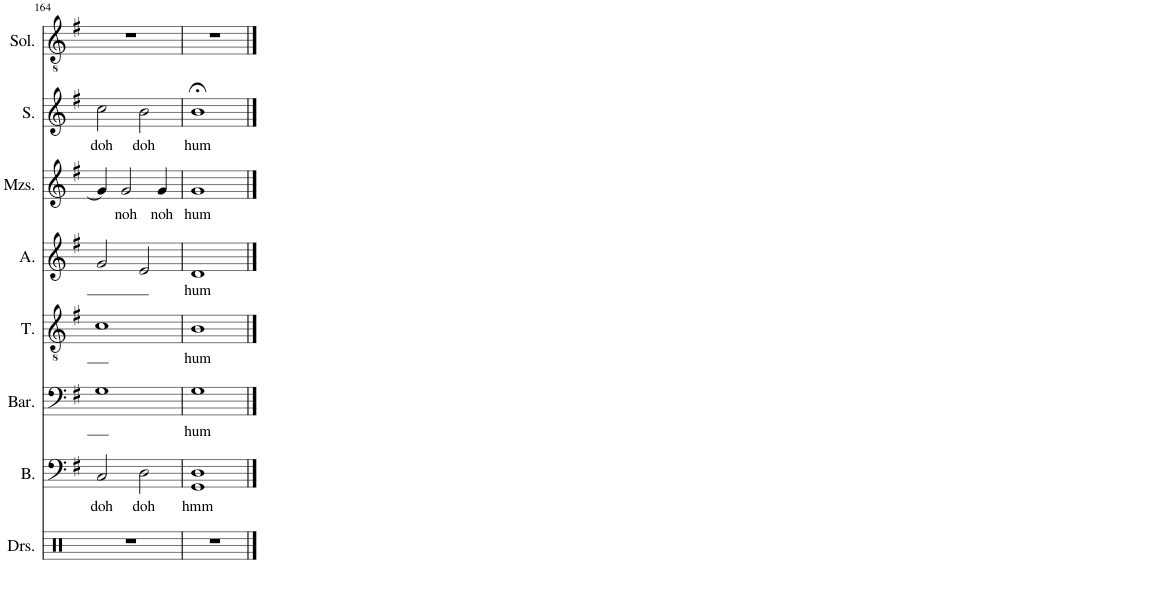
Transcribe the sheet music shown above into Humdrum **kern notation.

**kern	**kern	**text	**kern	**text	**kern	**text	**kern	**text	**kern	**text	**kern	**text	**kern
*part8	*part7	*part7	*part6	*part6	*part5	*part5	*part4	*part4	*part3	*part3	*part2	*part2	*part1
*staff8	*staff7	*staff7	*staff6	*staff6	*staff5	*staff5	*staff4	*staff4	*staff3	*staff3	*staff2	*staff2	*staff1
*I"Drumset	*I"Bass	*	*I"Baritone	*	*I"Tenor	*	*I"Alto	*	*I"Mezzo-soprano	*	*I"Soprano	*	*I"Solo
*I'Drs.	*I'B.	*	*I'Bar.	*	*I'T.	*	*I'A.	*	*I'Mzs.	*	*I'S.	*	*I'Sol.
!!LO:PB:g=z
*clefX	*clefF4	*	*clefF4	*	*clefGv2	*	*clefG2	*	*clefG2	*	*clefG2	*	*clefGv2
*k[]	*k[f#]	*	*k[f#]	*	*k[f#]	*	*k[f#]	*	*k[f#]	*	*k[f#]	*	*k[f#]
*M2/2	*M2/2	*	*M2/2	*	*M2/2	*	*M2/2	*	*M2/2	*	*M2/2	*	*M2/2
*met(c|)	*met(c|)	*	*met(c|)	*	*met(c|)	*	*met(c|)	*	*met(c|)	*	*met(c|)	*	*met(c|)
=164	=164	=164	=164	=164	=164	=164	=164	=164	=164	=164	=164	=164	=164
!	!	!LO:LY:b	!	!	!	!	!	!	!	!	!	!LO:LY:b	!
1r	2C/	doh	1G	.	1c	.	2g/	.	4g/]	.	2cc\	doh	1r
!	!	!	!	!	!	!	!	!	!	!LO:LY:b	!	!	!
.	.	.	.	.	.	.	.	.	2g/	noh	.	.	.
!	!	!LO:LY:b	!	!	!	!	!	!	!	!	!	!LO:LY:b	!
.	2D\	doh	.	.	.	.	2e/	.	.	.	2b\	doh	.
!	!	!	!	!	!	!	!	!	!	!LO:LY:b	!	!	!
.	.	.	.	.	.	.	.	.	4g/	noh	.	.	.
=165	=165	=165	=165	=165	=165	=165	=165	=165	=165	=165	=165	=165	=165
!	!	!LO:LY:b	!	!LO:LY:b	!	!LO:LY:b	!	!LO:LY:b	!	!LO:LY:b	!	!LO:LY:b	!
1r	1GG 1D	hmm	1G	hum	1B	hum	1d	hum	1g	hum	1b;<	hum	1r
==	==	==	==	==	==	==	==	==	==	==	==	==	==
*-	*-	*-	*-	*-	*-	*-	*-	*-	*-	*-	*-	*-	*-
